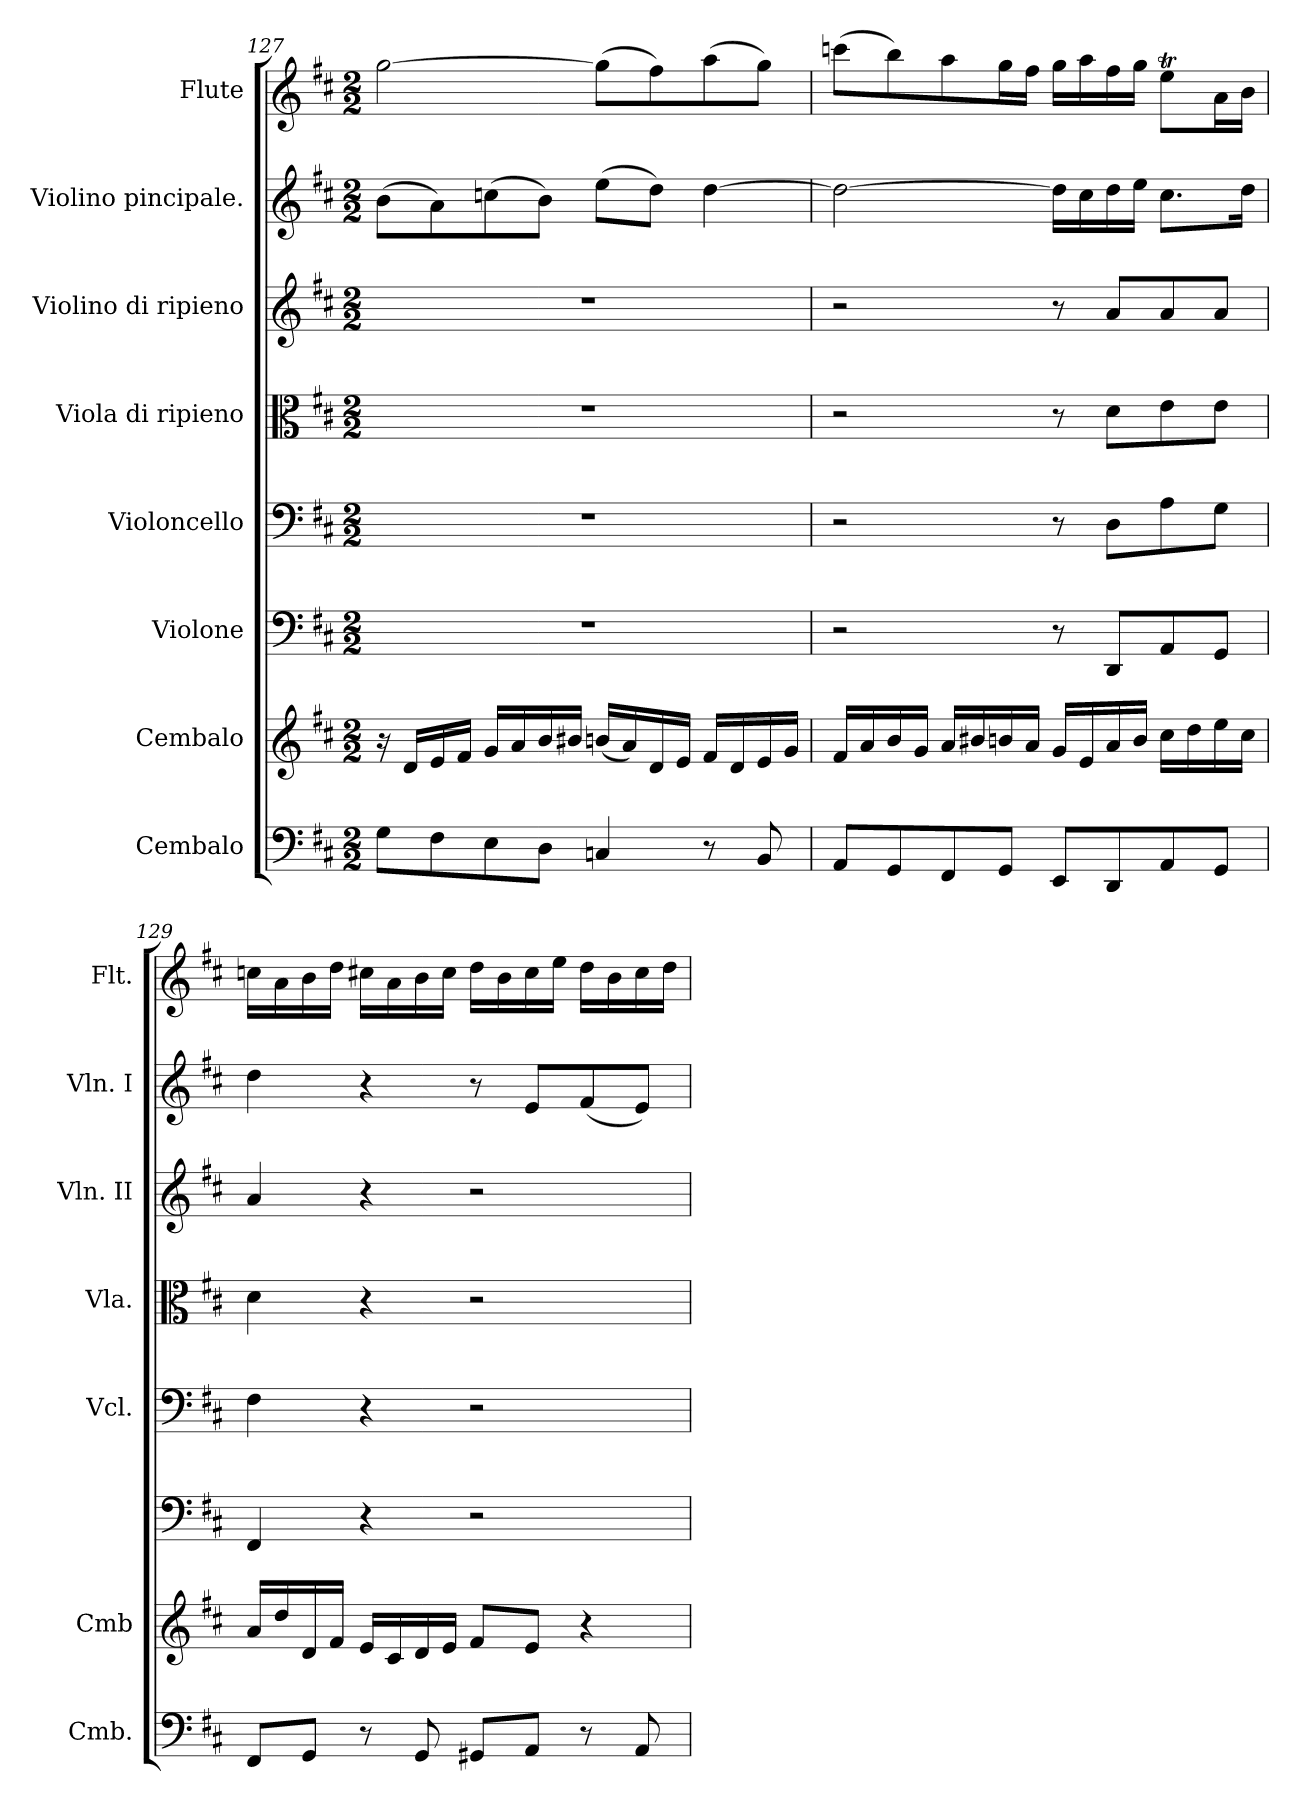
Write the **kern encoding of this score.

**kern	**kern	**kern	**kern	**kern	**kern	**kern	**kern
*part8	*part7	*part6	*part5	*part4	*part3	*part2	*part1
*staff8	*staff7	*staff6	*staff5	*staff4	*staff3	*staff2	*staff1
*I"Cembalo	*I"Cembalo	*I"Violone	*I"Violoncello	*I"Viola di ripieno	*I"Violino di ripieno	*I"Violino pincipale.	*I"Flute
*I'Cmb.	*I'Cmb	*	*I'Vcl.	*I'Vla.	*I'Vln. II	*I'Vln. I	*I'Flt.
!!LO:LB:g=z
*clefF4	*clefG2	*clefF4	*clefF4	*clefC3	*clefG2	*clefG2	*clefG2
*	*	*ITrd7c12	*	*	*	*	*
*k[f#c#]	*k[f#c#]	*k[f#c#]	*k[f#c#]	*k[f#c#]	*k[f#c#]	*k[f#c#]	*k[f#c#]
*D:	*D:	*D:	*D:	*D:	*D:	*D:	*D:
*M2/2	*M2/2	*M2/2	*M2/2	*M2/2	*M2/2	*M2/2	*M2/2
=127	=127	=127	=127	=127	=127	=127	=127
8G\L	16r	1r	1r	1r	1r	(>8b\L	[2gg\
.	16d/LL	.	.	.	.	.	.
8F#\	16e/	.	.	.	.	8a\)	.
.	16f#/JJ	.	.	.	.	.	.
8E\	16g/LL	.	.	.	.	(>8ccn\	.
.	16a/	.	.	.	.	.	.
8D\J	16b/	.	.	.	.	8b\J)	.
.	16b#X/JJ	.	.	.	.	.	.
4Cn/	(<16bn/LL	.	.	.	.	(>8ee\L	(>8gg\L]
.	16a/)	.	.	.	.	.	.
.	16d/	.	.	.	.	8dd\J)	8ff#\)
.	16e/JJ	.	.	.	.	.	.
8r	16f#/LL	.	.	.	.	[4dd\	(>8aa\
.	16d/	.	.	.	.	.	.
8BB/	16e/	.	.	.	.	.	8gg\J)
.	16g/JJ	.	.	.	.	.	.
=128	=128	=128	=128	=128	=128	=128	=128
8AA/L	16f#/LL	2r	2r	2r	2r	2dd\_	(>8cccn\L
.	16a/	.	.	.	.	.	.
8GG/	16b/	.	.	.	.	.	8bb\)
.	16g/JJ	.	.	.	.	.	.
8FF#/	16a/LL	.	.	.	.	.	8aa\
.	16b#X/	.	.	.	.	.	.
8GG/J	16bn/	.	.	.	.	.	16gg\L
.	16a/JJ	.	.	.	.	.	16ff#\JJ
8EE/L	16g/LL	8r	8r	8r	8r	16dd\LL]	16gg\LL
.	16e/	.	.	.	.	16cc#\	16aa\
8DD/	16a/	8DDD/L	8D\L	8d\L	8a/L	16dd\	16ff#\
.	16b/JJ	.	.	.	.	16ee\JJ	16gg\JJ
8AA/	16cc#\LL	8AAA/	8A\	8e\	8a/	8.cc#\L	8eeT\L
.	16dd\	.	.	.	.	.	.
8GG/J	16ee\	8GGG/J	8G\J	8e\J	8a/J	.	16a\L
.	16cc#\JJ	.	.	.	.	16dd\Jk	16b\JJ
=129	=129	=129	=129	=129	=129	=129	=129
8FF#/L	16a/LL	4FFF#/	4F#\	4d\	4a/	4dd\	16ccn\LL
.	16dd/	.	.	.	.	.	16a\
8GG/J	16d/	.	.	.	.	.	16b\
.	16f#/JJ	.	.	.	.	.	16dd\JJ
8r	16e/LL	4r	4r	4r	4r	4r	16cc#X\LL
.	16c#/	.	.	.	.	.	16a\
8GG/	16d/	.	.	.	.	.	16b\
.	16e/JJ	.	.	.	.	.	16cc#\JJ
8GG#X/L	8f#/L	2r	2r	2r	2r	8r	16dd\LL
.	.	.	.	.	.	.	16b\
8AA/J	8e/J	.	.	.	.	8e/L	16cc#\
.	.	.	.	.	.	.	16ee\JJ
8r	4r	.	.	.	.	(<8f#/	16dd\LL
.	.	.	.	.	.	.	16b\
8AA/	.	.	.	.	.	8e/J)	16cc#\
.	.	.	.	.	.	.	16dd\JJ
=	=	=	=	=	=	=	=
*-	*-	*-	*-	*-	*-	*-	*-
